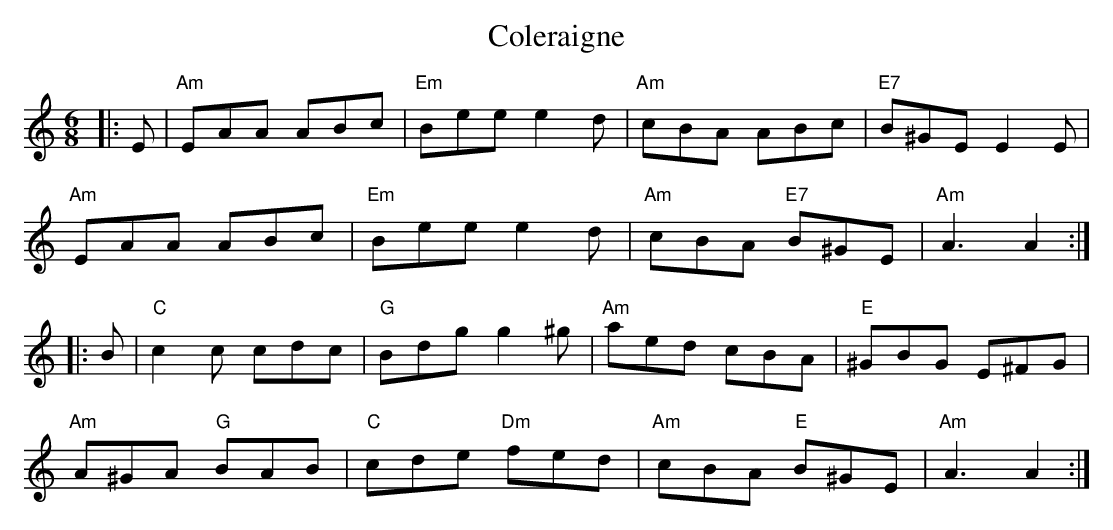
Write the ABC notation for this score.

X:1
T: Coleraigne
M: 6/8
L: 1/8
K: Am
|:E|\
"Am"EAA ABc|"Em"Bee e2d|"Am"cBA ABc|"E7"B^GE E2E|
"Am"EAA ABc|"Em"Bee e2d|"Am"cBA "E7"B^GE|"Am"A3 A2:|
|:B|\
"C"c2c cdc|"G"Bdg g2^g|"Am"aed cBA|"E"^GBG E^FG|
"Am"A^GA "G"BAB|"C"cde "Dm"fed|"Am"cBA "E"B^GE|"Am"A3 A2:|
